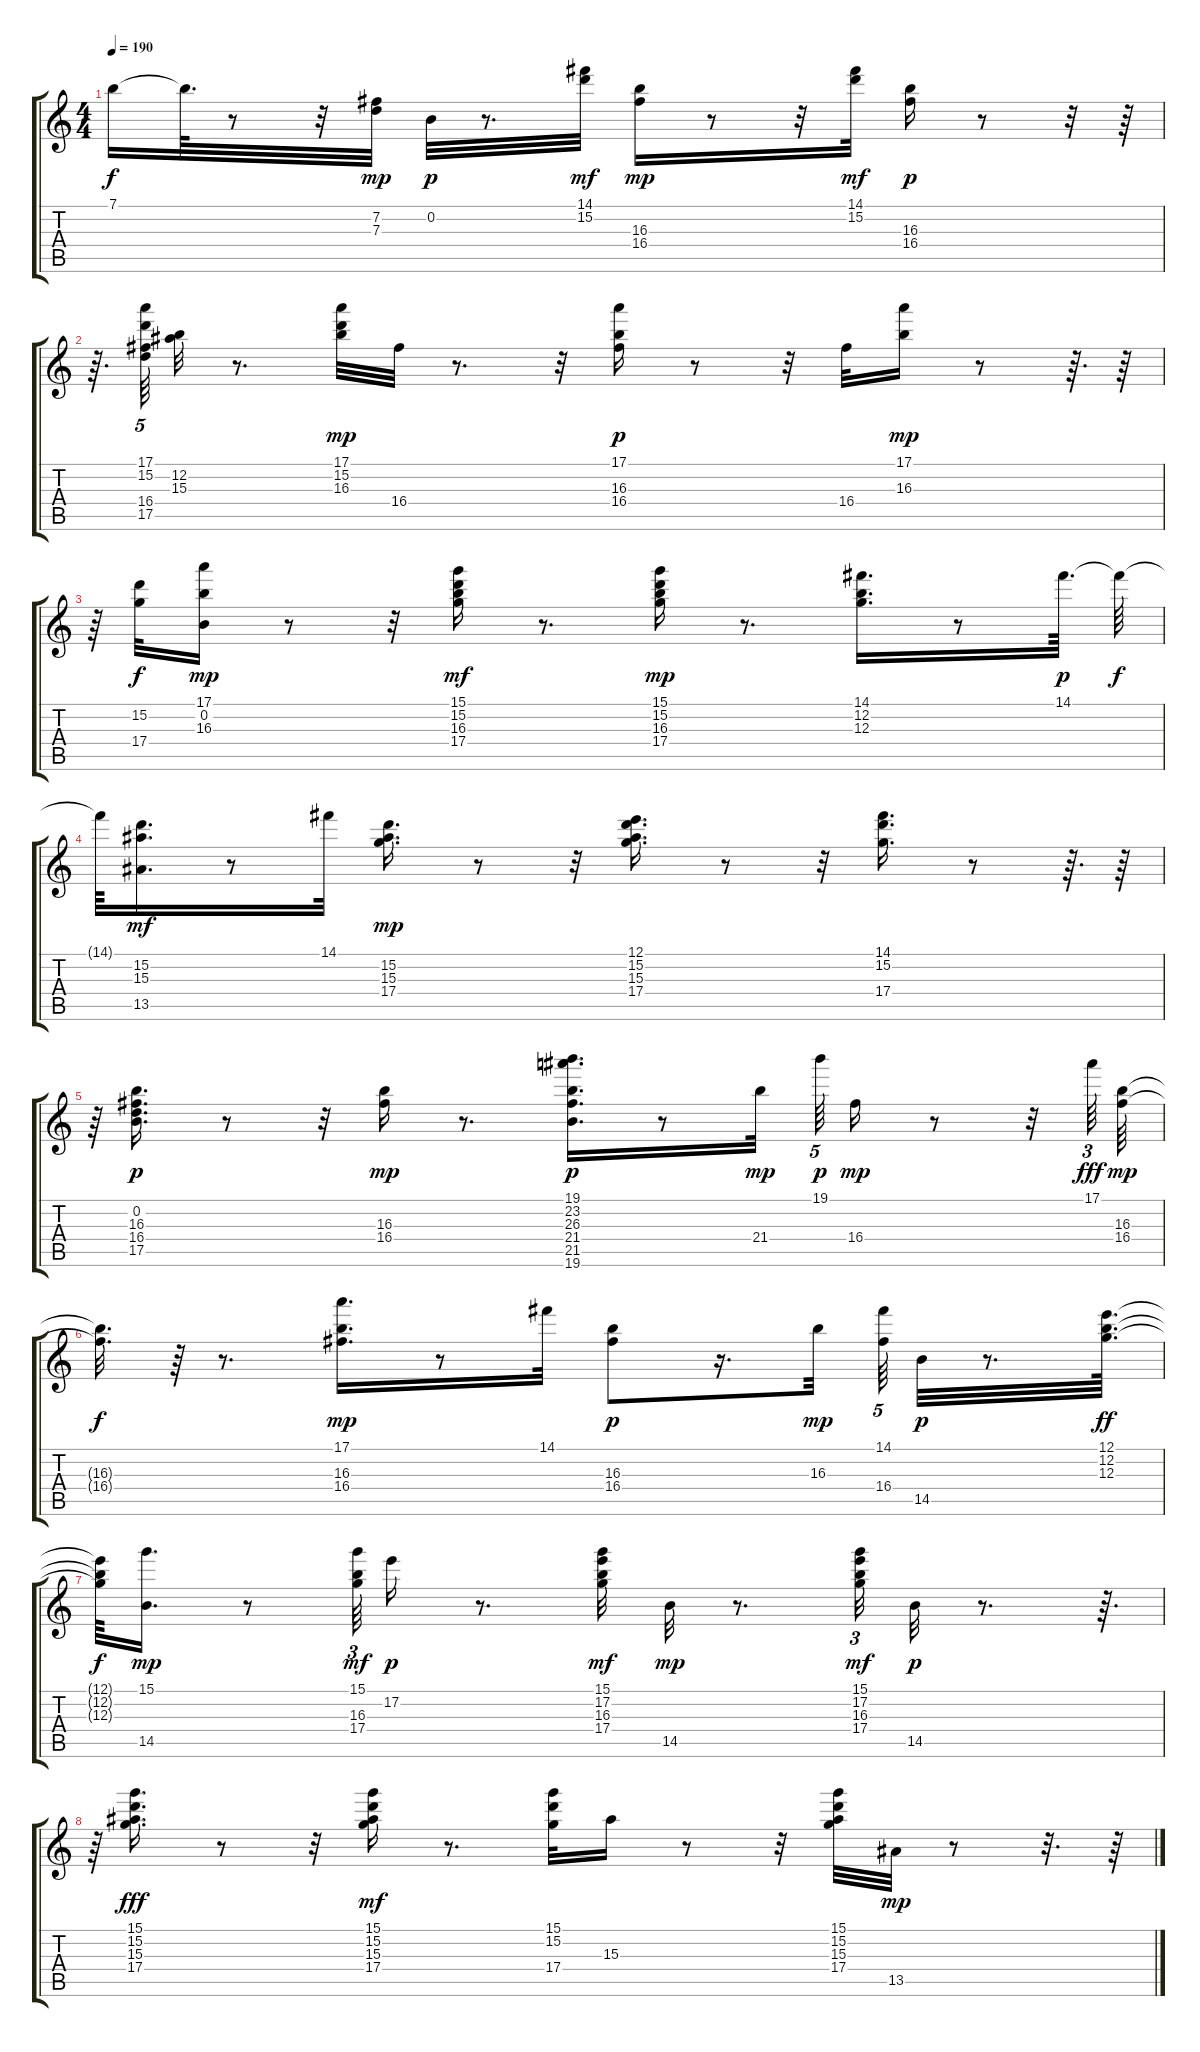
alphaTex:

\track "" {instrument electricguitarjazz}
\staff {score tabs}
\tuning (E4 B3 G3 D3 A2 E2) {hide}
\ts (4 4)
\tempo 190
\clef g2
\ks c
7.1{t}.16{dy f} 7.1{t}.64{d} r.8 r.32 (7.2 7.3).32{dy mp} 0.2.32{dy p} r.8{d} (14.1 15.2).32{dy mf} (16.3 16.4).16{dy mp} r.8 r.32 (14.1 15.2).32{dy mf} (16.3 16.4).16{dy p} r.8 r.32 r.64 |
r.64{d} (17.1 15.2 16.4 17.5).64{tu (5 4)} (12.2 15.3).32 r.8{d} (17.1 15.2 16.3).32{dy mp} 16.4.32 r.8{d} r.32 (17.1 16.3 16.4).16{dy p} r.8 r.32 16.4.32 (17.1 16.3).16{dy mp} r.8 r.64{d} r.64 |
r.64 (15.2 17.4).32{dy f} (17.1 0.2 16.3).16{dy mp} r.8 r.32 (15.1 15.2 16.3 17.4).16{dy mf} r.8{d} (15.1 15.2 16.3 17.4).16{dy mp} r.8{d} (14.1 12.2 12.3).16{d} r.8 14.1.64{d dy p} 14.1{t}.64{dy f} |
14.1{t}.64 (15.2 15.3 13.5).16{d dy mf} r.8 14.1.32 (15.2 15.3 17.4).16{d dy mp} r.8 r.32 (12.1 15.2 15.3 17.4).16{d} r.8 r.32 (14.1 15.2 17.4).16{d} r.8 r.64{d} r.64 |
r.64 (0.2 16.3 16.4 17.5).16{d dy p} r.8 r.32 (16.3 16.4).16{dy mp} r.8{d} (19.1 23.2 26.3 21.4 21.5 19.6).16{d dy p} r.8 21.4.32{dy mp} 19.1.64{tu (5 4) dy p} 16.4.16{dy mp} r.8 r.32 17.1.64{tu (3 2) dy fff} (16.3 16.4).64{dy mp} |
(16.3{t} 16.4{t}).32{d dy f} r.64 r.8{d} (17.1 16.3 16.4).16{d dy mp} r.8 14.1.32 (16.3 16.4).8{dy p} r.16{d} 16.3.32{dy mp} (14.1 16.4).64{tu (5 4)} 14.5.32{dy p} r.8{d} (12.1 12.2 12.3).64{d dy ff} |
(12.1{t} 12.2{t} 12.3{t}).64{dy f} (15.1 14.5).16{d dy mp} r.8 (15.1 16.3 17.4).64{tu (3 2) dy mf} 17.2.16{dy p} r.8{d} (15.1 17.2 16.3 17.4).32{dy mf} 14.5.32{dy mp} r.8{d} (15.1 17.2 16.3 17.4).32{tu (3 2) dy mf} 14.5.32{dy p} r.8{d} r.64{d} |
r.64 (15.1 15.2 15.3 17.4).16{d dy fff} r.8 r.32 (15.1 15.2 15.3 17.4).16{dy mf} r.8{d} (15.1 15.2 17.4).32 15.3.16 r.8 r.32 (15.1 15.2 15.3 17.4).32 13.5.32{dy mp} r.8 r.32{d} r.64
